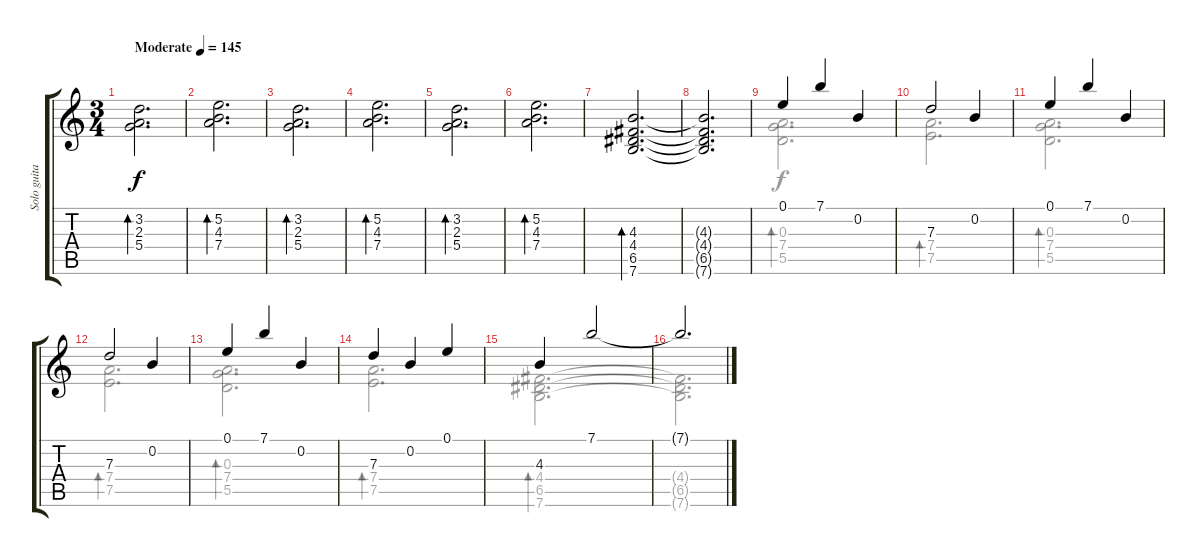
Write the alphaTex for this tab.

\track ("Solo guitar" "Solo guita") {instrument electricguitarjazz}
\staff {score tabs}
\tuning (E4 B3 G3 D3 A2 E2) {hide}
\voice
\ts (3 4)
\tempo (145 "Moderate")
\clef g2
\ks c
(3.2 2.3 5.4).2{d bd 480 dy f instrument electricguitarjazz} |
(5.2 4.3 7.4).2{d bd 480} |
(3.2 2.3 5.4).2{d bd 480} |
(5.2 4.3 7.4).2{d bd 480} |
(3.2 2.3 5.4).2{d bd 480} |
(5.2 4.3 7.4).2{d bd 480} |
(4.3 4.4 6.5 7.6).2{d bd 480} |
(4.3{t} 4.4{t} 6.5{t} 7.6{t}).2{d} |
0.1.4 7.1.4 0.2.4 |
7.3.2 0.2.4 |
0.1.4 7.1.4 0.2.4 |
7.3.2 0.2.4 |
0.1.4 7.1.4 0.2.4 |
7.3.4 0.2.4 0.1.4 |
4.3.4 7.1.2 |
7.1{t}.2{d}
\voice
\clef g2
\ottava regular
\simile none
\ks c
|
|
|
|
|
|
|
|
(0.3 7.4 5.5).2{d bd 240} |
(7.4 7.5).2{d bd 240} |
(0.3 7.4 5.5).2{d bd 240} |
(7.4 7.5).2{d bd 240} |
(0.3 7.4 5.5).2{d bd 240} |
(7.4 7.5).2{d bd 240} |
(4.4 6.5 7.6).2{d bd 480} |
(4.4{t} 6.5{t} 7.6{t}).2{d}
